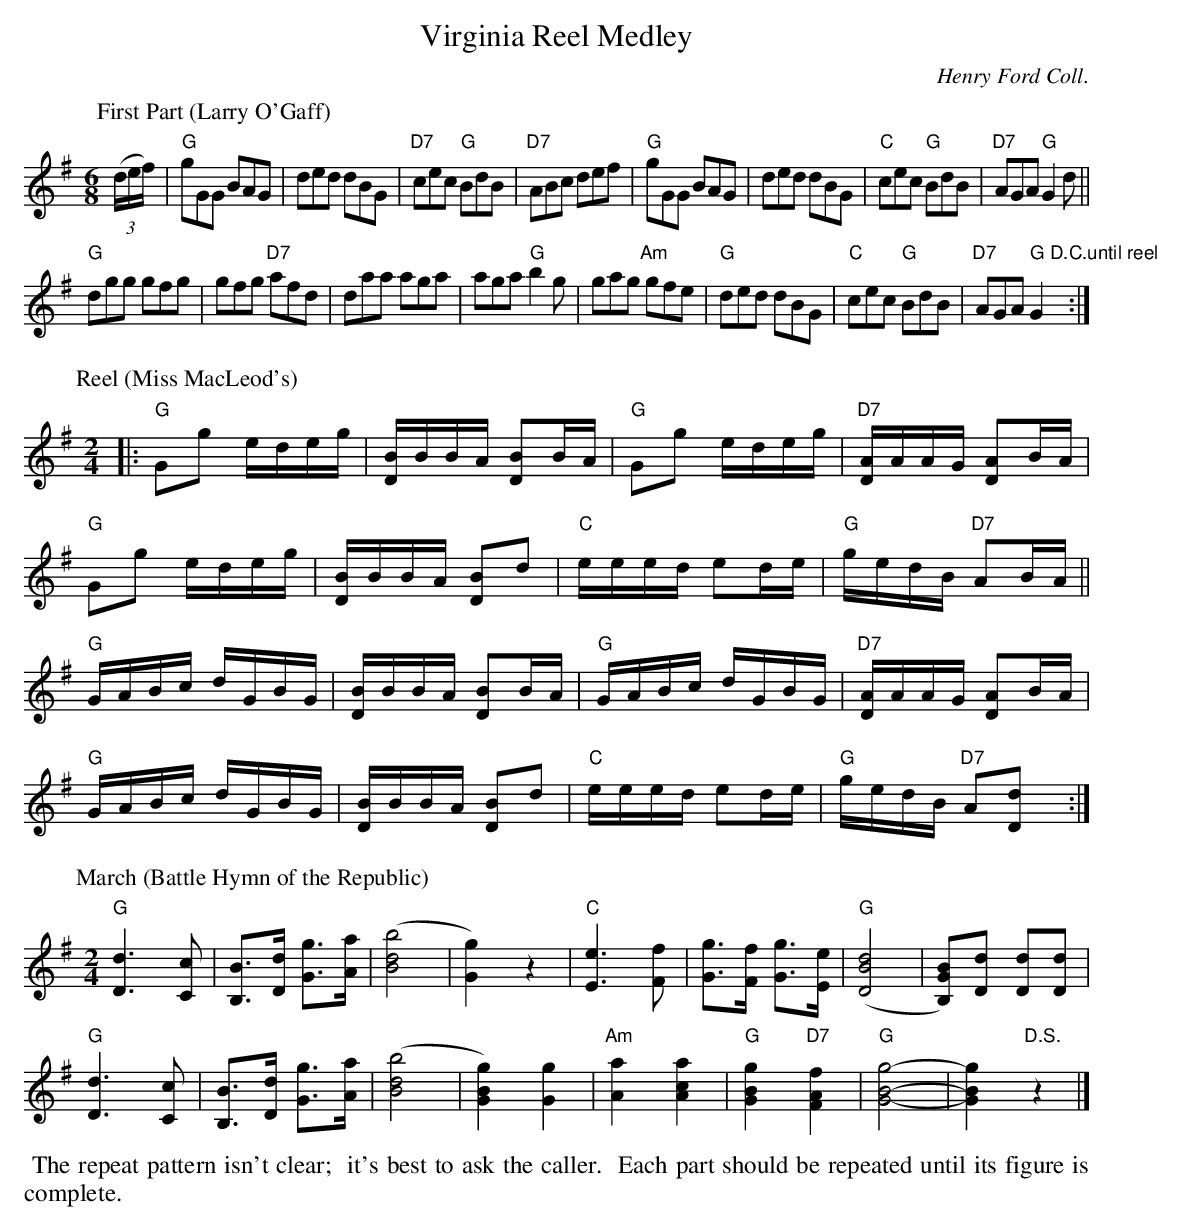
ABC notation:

X:1
T: Virginia Reel Medley
O: Henry Ford Coll.
M: 6/8
L: 1/8
K: G
P: First Part (Larry O'Gaff)
!Segno![|]\
((3d/e/f/) |\
"G"kgGG BAG | ded dBG | "D7"kcec "G"kBdB | "D7"kABc def |\
"G"kgGG BAG | ded dBG | "C"kcec "G"kBdB | "D7"AGA "G"G2 d ||
"G"kdgg gfg | gfg "D7"afd | kdaa aga | aga "G"b2g |\
   gag "Am"gfe | "G"ded dBG | "C"cec "G"BdB | "D7"AGA "G"G2 "D.C.until reel"y2 :|
P: Reel (Miss MacLeod's)
M: 2/4
L: 1/16
K: G
|:\
"G"kG2g2 edeg | k[BD]BBA k[B2D2]BA | "G"kG2g2 edeg | "D7"k[AD]AAG k[A2D2]BA |
"G"kG2g2 edeg | k[BD]BBA k[B2D2]d2 | "C" eeed e2de | "G"gedB "D7"A2BA ||
"G"GABc  dGBG | k[BD]BBA k[B2D2]BA | "G" GABc dGBG | "D7"k[AD]AAG k[A2D2]BA |
"G"GABc  dGBG | k[BD]BBA k[B2D2]d2 | "C" eeed e2de | "G"gedB "D7"A2[d2D2] !D.C.Reel!y :|
P: March (Battle Hymn of the Republic)
M: 2/4
L: 1/8
"G"[d3D3] [cC] | [BB,]>[dD] [gG]>[aA] | ([b4d4B4] | [g2G2]) z2 |\
"C"[e3E3] [fF] | [gG]>[fF] [gG]>[eE] | "G"([d4B4D4] | [BGB,])[dD] [dD][dD] |
"G"[d3D3] [cC] | [BB,]>[dD] [gG]>[aA] | ([b4d4B4] | [g2B2G2]) [g2G2] |\
"Am"[a2A2] [a2c2A2] | "G"[g2B2G2] "D7"[f2A2F2] | "G"[g4-B4-G4-] | [g2B2G2] "D.S."z2 |]
